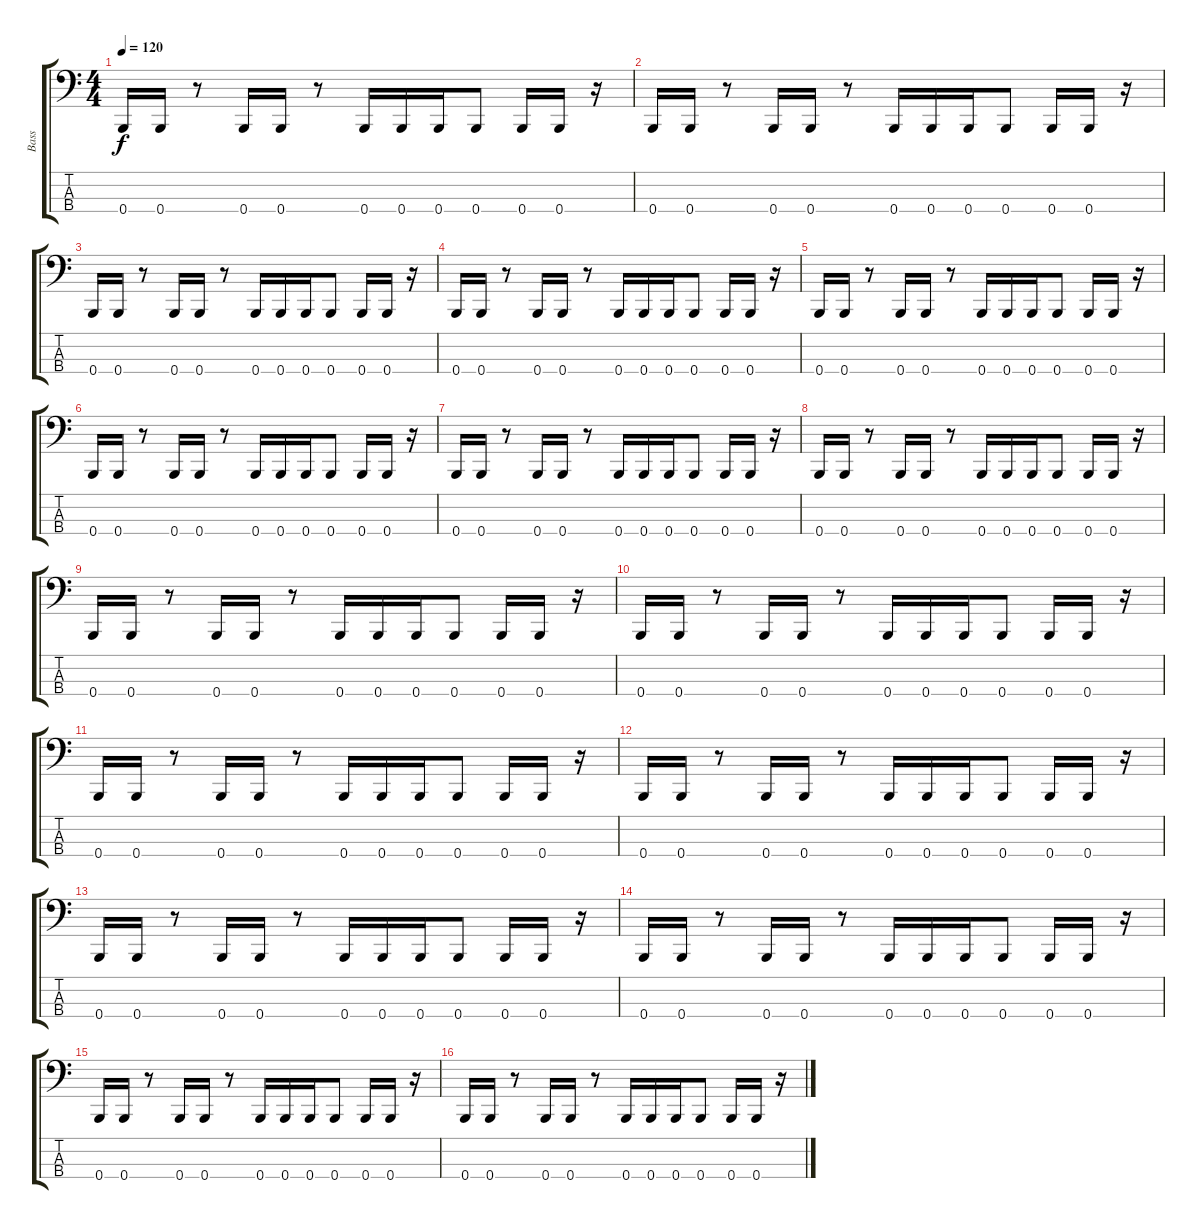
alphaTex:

\track ("Bass" "Bass") {instrument electricbassfinger}
\staff {score tabs}
\tuning (E2 B1 Gb1 B0) {hide}
\ts (4 4)
\tempo 120
\clef f4
\ks c
0.4.16{dy f} 0.4.16 r.8 0.4.16 0.4.16 r.8 0.4.16 0.4.16 0.4.16 0.4.8 0.4.16 0.4.16 r.16 |
0.4.16 0.4.16 r.8 0.4.16 0.4.16 r.8 0.4.16 0.4.16 0.4.16 0.4.8 0.4.16 0.4.16 r.16 |
0.4.16 0.4.16 r.8 0.4.16 0.4.16 r.8 0.4.16 0.4.16 0.4.16 0.4.8 0.4.16 0.4.16 r.16 |
0.4.16 0.4.16 r.8 0.4.16 0.4.16 r.8 0.4.16 0.4.16 0.4.16 0.4.8 0.4.16 0.4.16 r.16 |
0.4.16 0.4.16 r.8 0.4.16 0.4.16 r.8 0.4.16 0.4.16 0.4.16 0.4.8 0.4.16 0.4.16 r.16 |
0.4.16 0.4.16 r.8 0.4.16 0.4.16 r.8 0.4.16 0.4.16 0.4.16 0.4.8 0.4.16 0.4.16 r.16 |
0.4.16 0.4.16 r.8 0.4.16 0.4.16 r.8 0.4.16 0.4.16 0.4.16 0.4.8 0.4.16 0.4.16 r.16 |
0.4.16 0.4.16 r.8 0.4.16 0.4.16 r.8 0.4.16 0.4.16 0.4.16 0.4.8 0.4.16 0.4.16 r.16 |
0.4.16 0.4.16 r.8 0.4.16 0.4.16 r.8 0.4.16 0.4.16 0.4.16 0.4.8 0.4.16 0.4.16 r.16 |
0.4.16 0.4.16 r.8 0.4.16 0.4.16 r.8 0.4.16 0.4.16 0.4.16 0.4.8 0.4.16 0.4.16 r.16 |
0.4.16 0.4.16 r.8 0.4.16 0.4.16 r.8 0.4.16 0.4.16 0.4.16 0.4.8 0.4.16 0.4.16 r.16 |
0.4.16 0.4.16 r.8 0.4.16 0.4.16 r.8 0.4.16 0.4.16 0.4.16 0.4.8 0.4.16 0.4.16 r.16 |
0.4.16 0.4.16 r.8 0.4.16 0.4.16 r.8 0.4.16 0.4.16 0.4.16 0.4.8 0.4.16 0.4.16 r.16 |
0.4.16 0.4.16 r.8 0.4.16 0.4.16 r.8 0.4.16 0.4.16 0.4.16 0.4.8 0.4.16 0.4.16 r.16 |
0.4.16 0.4.16 r.8 0.4.16 0.4.16 r.8 0.4.16 0.4.16 0.4.16 0.4.8 0.4.16 0.4.16 r.16 |
0.4.16 0.4.16 r.8 0.4.16 0.4.16 r.8 0.4.16 0.4.16 0.4.16 0.4.8 0.4.16 0.4.16 r.16
